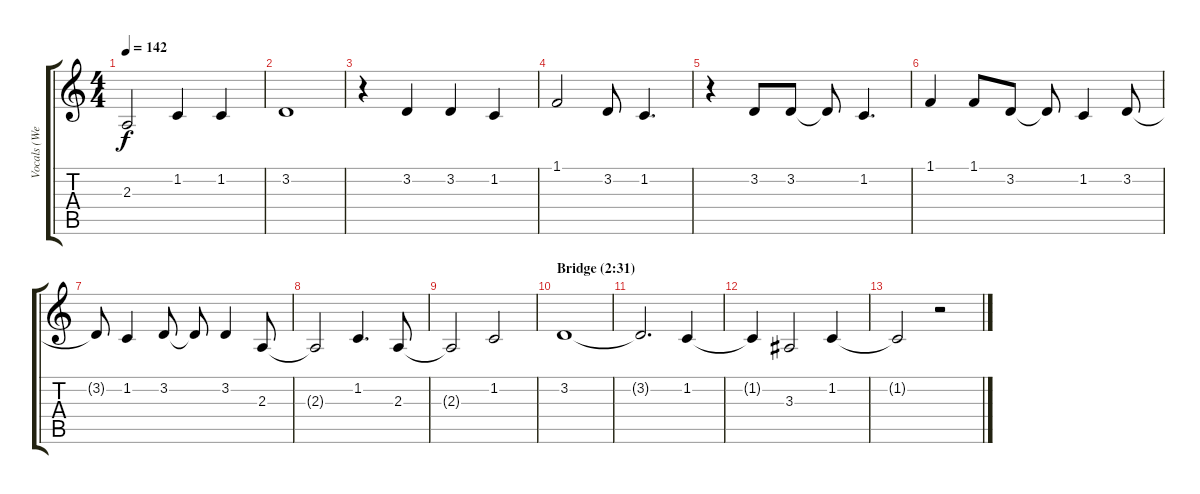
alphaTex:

\track ("Vocals (Weiland)" "Vocals (We") {instrument clarinet}
\staff {score tabs}
\tuning (E4 B3 G3 D3 A2 E2) {hide}
\ts (4 4)
\tempo 142
\clef g2
\ks c
2.3{t}.2{dy f} 1.2.4 1.2.4 |
3.2.1 |
r.4 3.2.4 3.2.4 1.2.4 |
1.1.2 3.2.8 1.2.4{d} |
r.4 3.2.8 3.2.8 3.2{t}.8 1.2.4{d} |
1.1.4 1.1.8 3.2.8 3.2{t}.8 1.2.4 3.2.8 |
3.2{t}.8 1.2.4 3.2.8 3.2{t}.8 3.2.4 2.3.8 |
2.3{t}.2 1.2.4{d} 2.3.8 |
2.3{t}.2 1.2.2 |
\section ("" "Bridge (2:31)")
3.2.1 |
3.2{t}.2{d} 1.2.4 |
1.2{t}.4 3.3.2 1.2.4 |
1.2{t}.2 r.2
